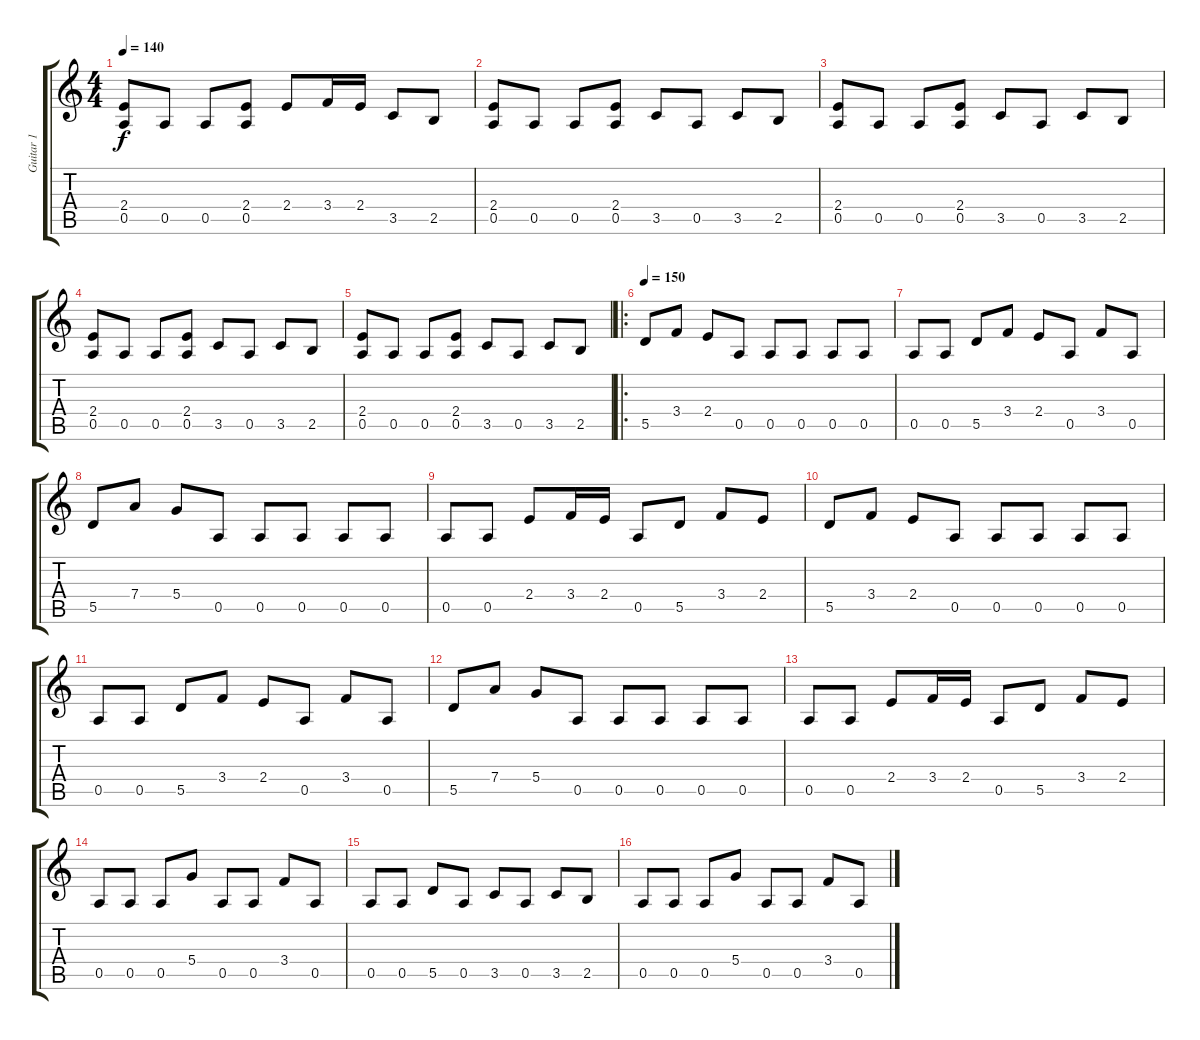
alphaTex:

\track ("Guitar 1" "Guitar 1") {instrument overdrivenguitar}
\staff {score tabs}
\tuning (E4 B3 G3 D3 A2 E2) {hide}
\ts (4 4)
\tempo 140
\clef g2
\ks c
(2.4 0.5).8{dy f} 0.5.8 0.5.8 (2.4 0.5).8 2.4.8 3.4.16 2.4.16 3.5.8 2.5.8 |
(2.4 0.5).8 0.5.8 0.5.8 (2.4 0.5).8 3.5.8 0.5.8 3.5.8 2.5.8 |
(2.4 0.5).8 0.5.8 0.5.8 (2.4 0.5).8 3.5.8 0.5.8 3.5.8 2.5.8 |
(2.4 0.5).8 0.5.8 0.5.8 (2.4 0.5).8 3.5.8 0.5.8 3.5.8 2.5.8 |
(2.4 0.5).8 0.5.8 0.5.8 (2.4 0.5).8 3.5.8 0.5.8 3.5.8 2.5.8 |
\ro
\tempo 150
5.5.8 3.4.8 2.4.8 0.5.8 0.5.8 0.5.8 0.5.8 0.5.8 |
0.5.8 0.5.8 5.5.8 3.4.8 2.4.8 0.5.8 3.4.8 0.5.8 |
5.5.8 7.4.8 5.4.8 0.5.8 0.5.8 0.5.8 0.5.8 0.5.8 |
0.5.8 0.5.8 2.4.8 3.4.16 2.4.16 0.5.8 5.5.8 3.4.8 2.4.8 |
5.5.8 3.4.8 2.4.8 0.5.8 0.5.8 0.5.8 0.5.8 0.5.8 |
0.5.8 0.5.8 5.5.8 3.4.8 2.4.8 0.5.8 3.4.8 0.5.8 |
5.5.8 7.4.8 5.4.8 0.5.8 0.5.8 0.5.8 0.5.8 0.5.8 |
0.5.8 0.5.8 2.4.8 3.4.16 2.4.16 0.5.8 5.5.8 3.4.8 2.4.8 |
0.5.8 0.5.8 0.5.8 5.4.8 0.5.8 0.5.8 3.4.8 0.5.8 |
0.5.8 0.5.8 5.5.8 0.5.8 3.5.8 0.5.8 3.5.8 2.5.8 |
0.5.8 0.5.8 0.5.8 5.4.8 0.5.8 0.5.8 3.4.8 0.5.8
